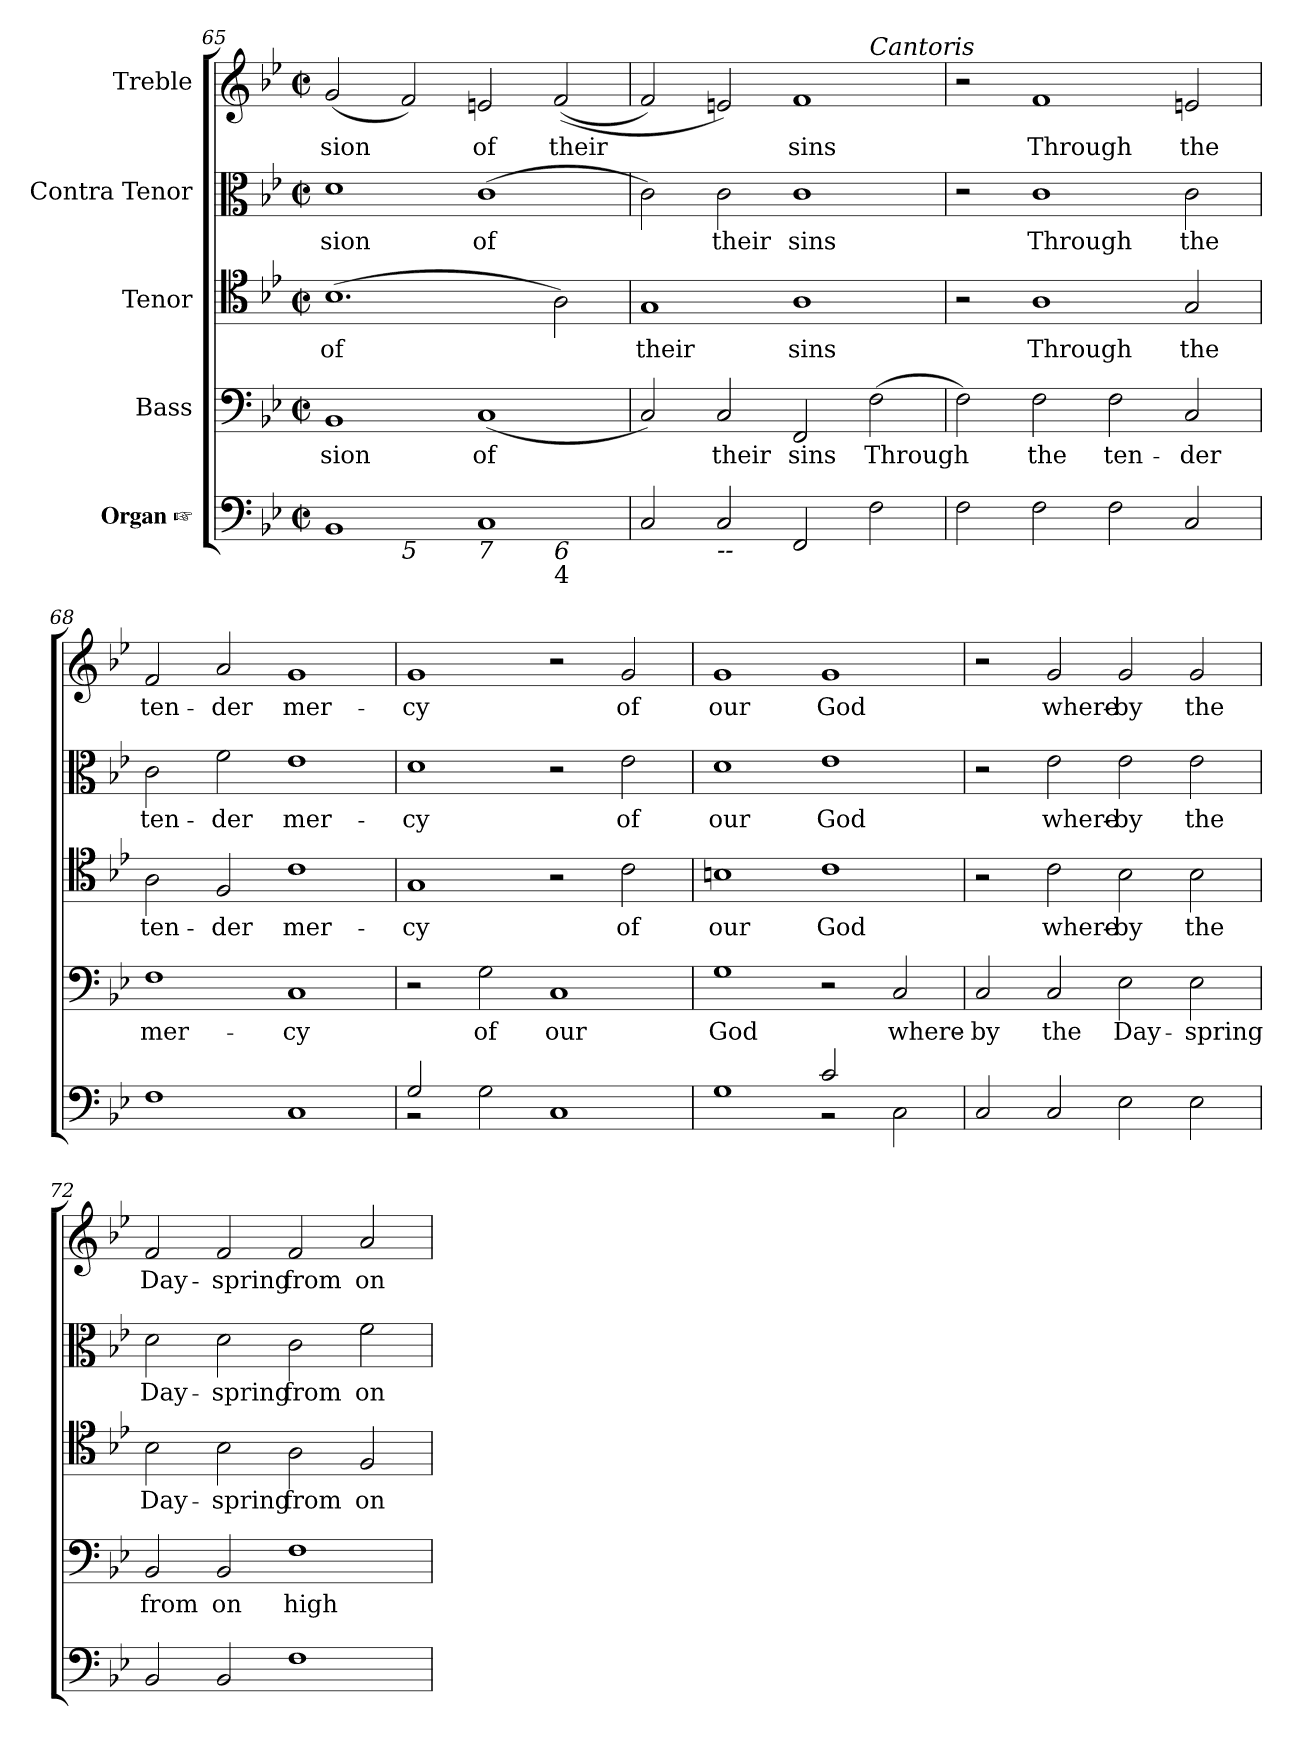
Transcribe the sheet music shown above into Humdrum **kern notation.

**kern	**kern	**text	**kern	**text	**kern	**text	**kern	**text
*part5	*part4	*part4	*part3	*part3	*part2	*part2	*part1	*part1
*staff5	*staff4	*staff4	*staff3	*staff3	*staff2	*staff2	*staff1	*staff1
*I"Organ     ☞	*I"Bass	*	*I"Tenor	*	*I"Contra Tenor	*	*I"Treble	*
*clefF4	*clefF4	*	*clefC4	*	*clefC3	*	*clefG2	*
*k[b-e-]	*k[b-e-]	*	*k[b-e-]	*	*k[b-e-]	*	*k[b-e-]	*
*g:	*g:	*	*g:	*	*g:	*	*g:	*
*M2/2	*M2/2	*	*M2/2	*	*M2/2	*	*M2/2	*
*met(c|)	*met(c|)	*	*met(c|)	*	*met(c|)	*	*met(c|)	*
=65	=65	=65	=65	=65	=65	=65	=65	=65
!LO:TX:b:i:t=6	!	!	!	!	!	!	!	!
!	!	!LO:LY:b	!	!LO:LY:b	!	!LO:LY:b	!	!LO:LY:b
*^	*	*	*	*	*	*	*	*
*	*^	*	*	*	*	*	*	*	*
1BB-	2ryy	1.ryy	1BB-	-sion	(>1.B-	of	1d	-sion	(<2g/	-sion
!	!LO:TX:b:i:t=5	!	!	!	!	!	!	!	!	!
.	1.ryy	.	.	.	.	.	.	.	2f/)	.
!LO:TX:b:i:t=7	!	!	!	!	!	!	!	!	!	!
!	!	!	!	!LO:LY:b	!	!	!	!LO:LY:b	!	!LO:LY:b
1C	.	.	(<1C	of	.	.	(>1c	of	2en/	of
!	!	!LO:TX:b:i:t=6	!	!	!	!	!	!	!	!
!	!	!LO:TX:b:t=4	!	!	!	!	!	!	!	!
!	!	!	!	!	!	!	!	!	!	!LO:LY:b
.	.	2ryy	.	.	2A\)	.	.	.	(<(<2f/	their
=66	=66	=66	=66	=66	=66	=66	=66	=66	=66	=66
!LO:TX:b:i:t=5	!	!	!	!	!	!	!	!	!	!
!LO:TX:b:i:t=4	!	!	!	!	!	!	!	!	!	!
!	!	!	!	!	!	!LO:LY:b	!	!	!	!
*v	*v	*v	*	*	*	*	*	*	*^	*
2C/	2C/)	.	1G	their	2c\)	.	2f/)	1.ryy	.
!LO:TX:b:i:t=--	!	!	!	!	!	!	!	!	!
!	!	!LO:LY:b	!	!	!	!LO:LY:b	!	!	!
2C/	2C/	their	.	.	2c\	their	2en/)	.	.
!	!	!LO:LY:b	!	!LO:LY:b	!	!LO:LY:b	!	!	!LO:LY:b
2FF/	2FF/	sins	1A	sins	1c	sins	1f	.	sins
!	!	!	!	!	!	!	!	!LO:TX:a:i:t=Cantoris	!
!	!	!LO:LY:b	!	!	!	!	!	!	!
2F\	(>2F\	Through	.	.	.	.	.	2ryy	.
*	*	*	*	*	*	*	*v	*v	*
=67	=67	=67	=67	=67	=67	=67	=67	=67
2F\	2F\)	.	2r	.	2r	.	2r	.
!	!	!LO:LY:b	!	!LO:LY:b	!	!LO:LY:b	!	!LO:LY:b
2F\	2F\	the	1A	Through	1c	Through	1f	Through
!	!	!LO:LY:b	!	!	!	!	!	!
2F\	2F\	ten-	.	.	.	.	.	.
!	!	!LO:LY:b	!	!LO:LY:b	!	!LO:LY:b	!	!LO:LY:b
2C/	2C/	-der	2G/	the	2c\	the	2en/	the
!!LO:PB:g=z
=68	=68	=68	=68	=68	=68	=68	=68	=68
!	!	!LO:LY:b	!	!LO:LY:b	!	!LO:LY:b	!	!LO:LY:b
1F	1F	mer-	2A\	ten-	2c\	ten-	2f/	ten-
!	!	!	!	!LO:LY:b	!	!LO:LY:b	!	!LO:LY:b
.	.	.	2F/	-der	2f\	-der	2a/	-der
!	!	!LO:LY:b	!	!LO:LY:b	!	!LO:LY:b	!	!LO:LY:b
1C	1C	-cy	1c	mer-	1e-	mer-	1g	mer-
=69	=69	=69	=69	=69	=69	=69	=69	=69
*^	*	*	*	*	*	*	*	*
!	!	!	!	!	!LO:LY:b	!	!LO:LY:b	!	!LO:LY:b
2G/	2rBB	2r	.	1G	-cy	1d	-cy	1g	-cy
!	!	!	!LO:LY:b	!	!	!	!	!	!
1.ryy	2G\	2G\	of	.	.	.	.	.	.
!	!	!	!LO:LY:b	!	!	!	!	!	!
.	1C	1C	our	2r	.	2r	.	2r	.
!	!	!	!	!	!LO:LY:b	!	!LO:LY:b	!	!LO:LY:b
.	.	.	.	2c\	of	2e-\	of	2g/	of
=70	=70	=70	=70	=70	=70	=70	=70	=70	=70
!	!	!	!LO:LY:b	!	!LO:LY:b	!	!LO:LY:b	!	!LO:LY:b
1ryy	1G	1G	God	1Bn	our	1d	our	1g	our
!	!	!	!	!	!LO:LY:b	!	!LO:LY:b	!	!LO:LY:b
2c/	2rBB	2r	.	1c	God	1e-	God	1g	God
!	!	!	!LO:LY:b	!	!	!	!	!	!
2ryy	2C\	2C/	where-	.	.	.	.	.	.
=71	=71	=71	=71	=71	=71	=71	=71	=71	=71
!	!	!	!LO:LY:b	!	!	!	!	!	!
*v	*v	*	*	*	*	*	*	*	*
2C/	2C/	-by	2r	.	2r	.	2r	.
!	!	!LO:LY:b	!	!LO:LY:b	!	!LO:LY:b	!	!LO:LY:b
2C/	2C/	the	2c\	where-	2e-\	where-	2g/	where-
!	!	!LO:LY:b	!	!LO:LY:b	!	!LO:LY:b	!	!LO:LY:b
2E-\	2E-\	Day-	2B-\	-by	2e-\	-by	2g/	-by
!	!	!LO:LY:b	!	!LO:LY:b	!	!LO:LY:b	!	!LO:LY:b
2E-\	2E-\	-spring	2B-\	the	2e-\	the	2g/	the
!!LO:LB:g=z
=72	=72	=72	=72	=72	=72	=72	=72	=72
!	!	!LO:LY:b	!	!LO:LY:b	!	!LO:LY:b	!	!LO:LY:b
2BB-/	2BB-/	from	2B-\	Day-	2d\	Day-	2f/	Day-
!	!	!LO:LY:b	!	!LO:LY:b	!	!LO:LY:b	!	!LO:LY:b
2BB-/	2BB-/	on	2B-\	-spring	2d\	-spring	2f/	-spring
!	!	!LO:LY:b	!	!LO:LY:b	!	!LO:LY:b	!	!LO:LY:b
1F	1F	high	2A\	from	2c\	from	2f/	from
!	!	!	!	!LO:LY:b	!	!LO:LY:b	!	!LO:LY:b
.	.	.	2F/	on	2f\	on	2a/	on
=	=	=	=	=	=	=	=	=
*-	*-	*-	*-	*-	*-	*-	*-	*-
